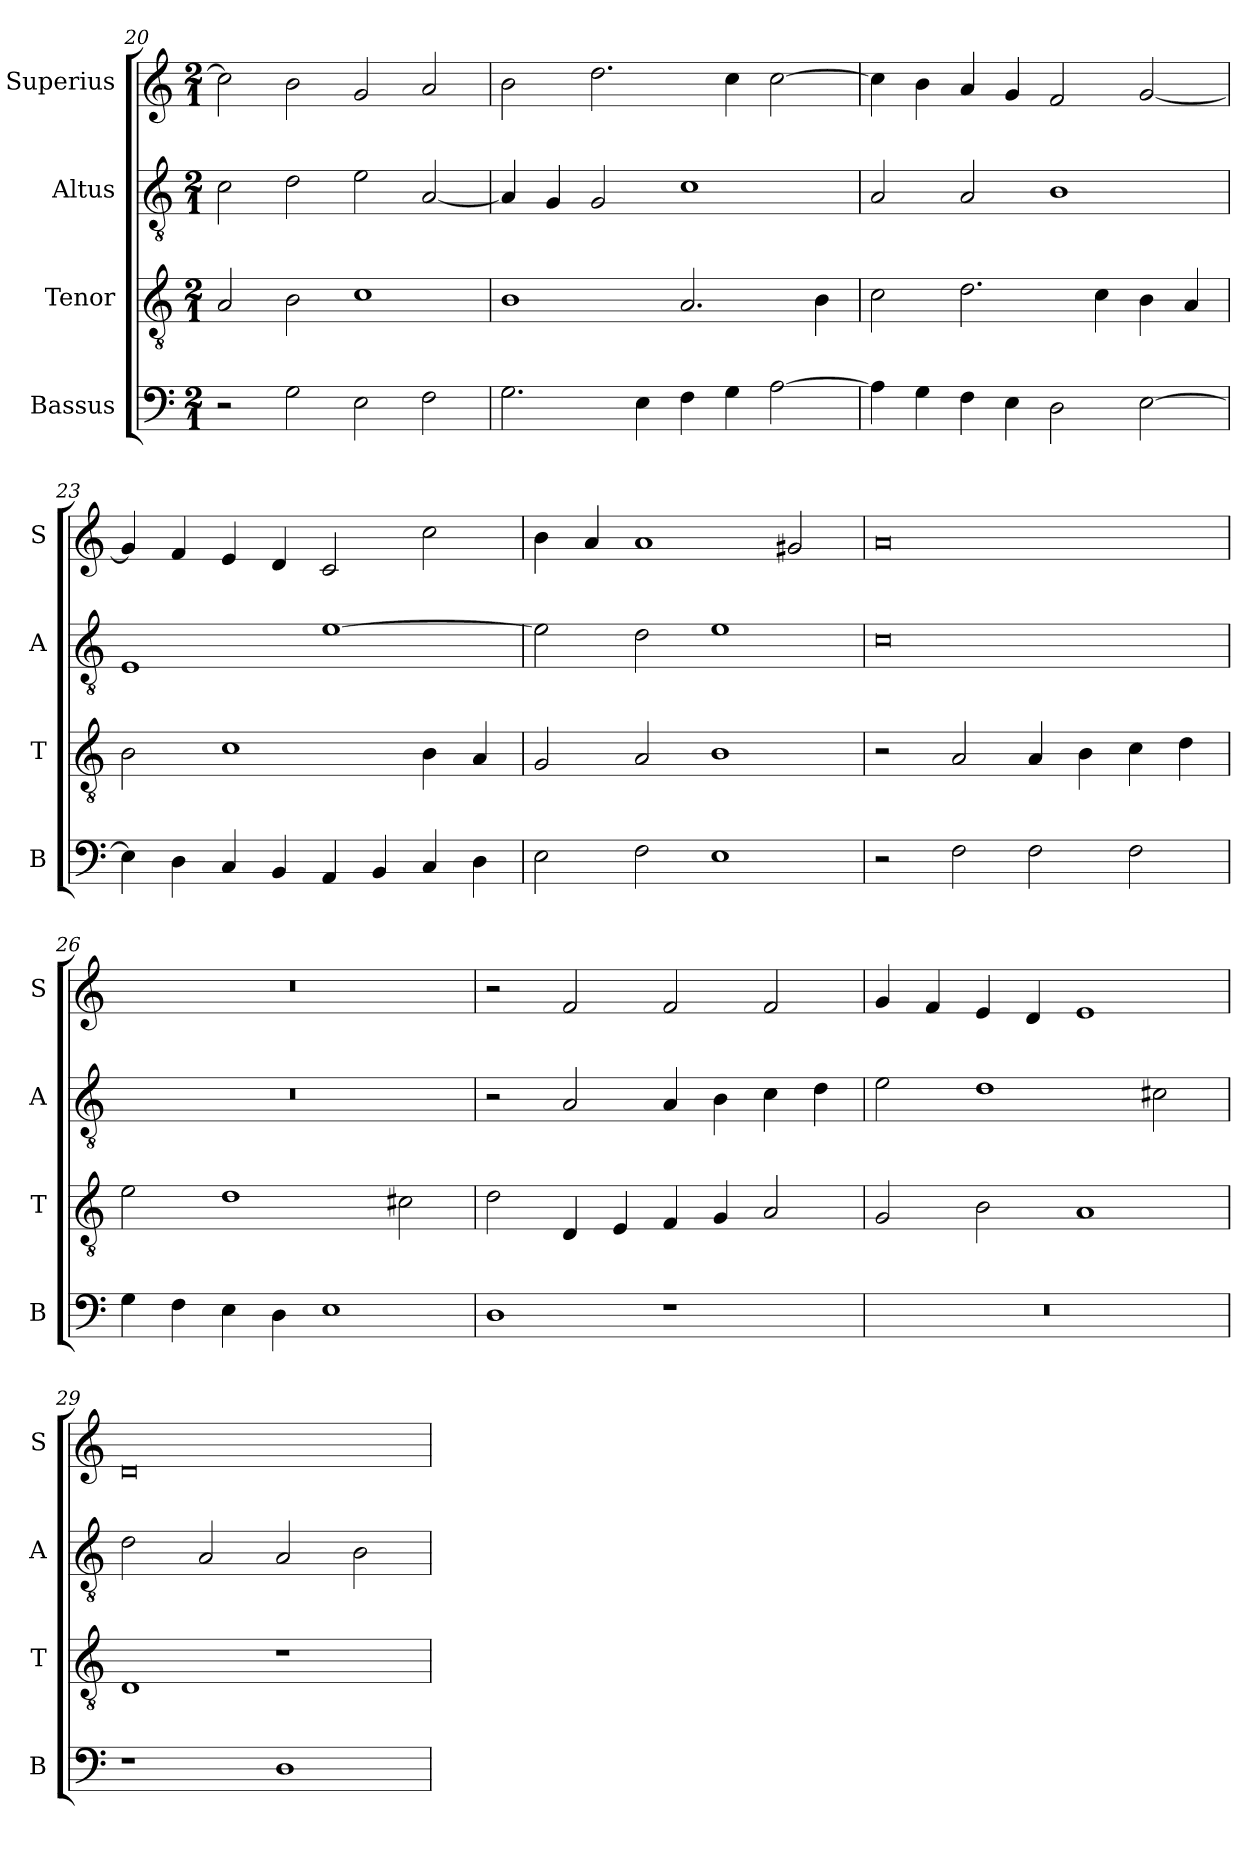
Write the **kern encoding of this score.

**kern	**kern	**kern	**kern
*part4	*part3	*part2	*part1
*staff4	*staff3	*staff2	*staff1
*I"Bassus	*I"Tenor	*I"Altus	*I"Superius
*I'B	*I'T	*I'A	*I'S
*clefF4	*clefGv2	*clefGv2	*clefG2
*k[]	*k[]	*k[]	*k[]
*C:	*C:	*C:	*C:
*M2/1	*M2/1	*M2/1	*M2/1
=20	=20	=20	=20
2r	2A	2c	2cc]
2G	2B	2d	2b
2E	1c	2e	2g
2F	.	[2A	2a
=21	=21	=21	=21
2.G	1B	4A]	2b
.	.	4G	.
.	.	2G	2.dd
4E	.	.	.
4F	2.A	1c	.
4G	.	.	4cc
[2A	.	.	[2cc
.	4B	.	.
=22	=22	=22	=22
4A]	2c	2A	4cc]
4G	.	.	4b
4F	2.d	2A	4a
4E	.	.	4g
2D	.	1B	2f
.	4c	.	.
[2E	4B	.	[2g
.	4A	.	.
=23	=23	=23	=23
4E]	2B	1E	4g]
4D	.	.	4f
4C	1c	.	4e
4BB	.	.	4d
4AA	.	[1e	2c
4BB	.	.	.
4C	4B	.	2cc
4D	4A	.	.
=24	=24	=24	=24
2E	2G	2e]	4b
.	.	.	4a
2F	2A	2d	1a
1E	1B	1e	.
.	.	.	2g#X
=25	=25	=25	=25
2r	2r	0c	0a
2F	2A	.	.
2F	4A	.	.
.	4B	.	.
2F	4c	.	.
.	4d	.	.
=26	=26	=26	=26
4G	2e	0r	0r
4F	.	.	.
4E	1d	.	.
4D	.	.	.
1E	.	.	.
.	2c#X	.	.
=27	=27	=27	=27
1D	2d	2r	2r
.	4D	2A	2f
.	4E	.	.
1r	4F	4A	2f
.	4G	4B	.
.	2A	4c	2f
.	.	4d	.
=28	=28	=28	=28
0r	2G	2e	4g
.	.	.	4f
.	2B	1d	4e
.	.	.	4d
.	1A	.	1e
.	.	2c#X	.
=29	=29	=29	=29
1r	1D	2d	0d
.	.	2A	.
1D	1r	2A	.
.	.	2B	.
=	=	=	=
*-	*-	*-	*-
